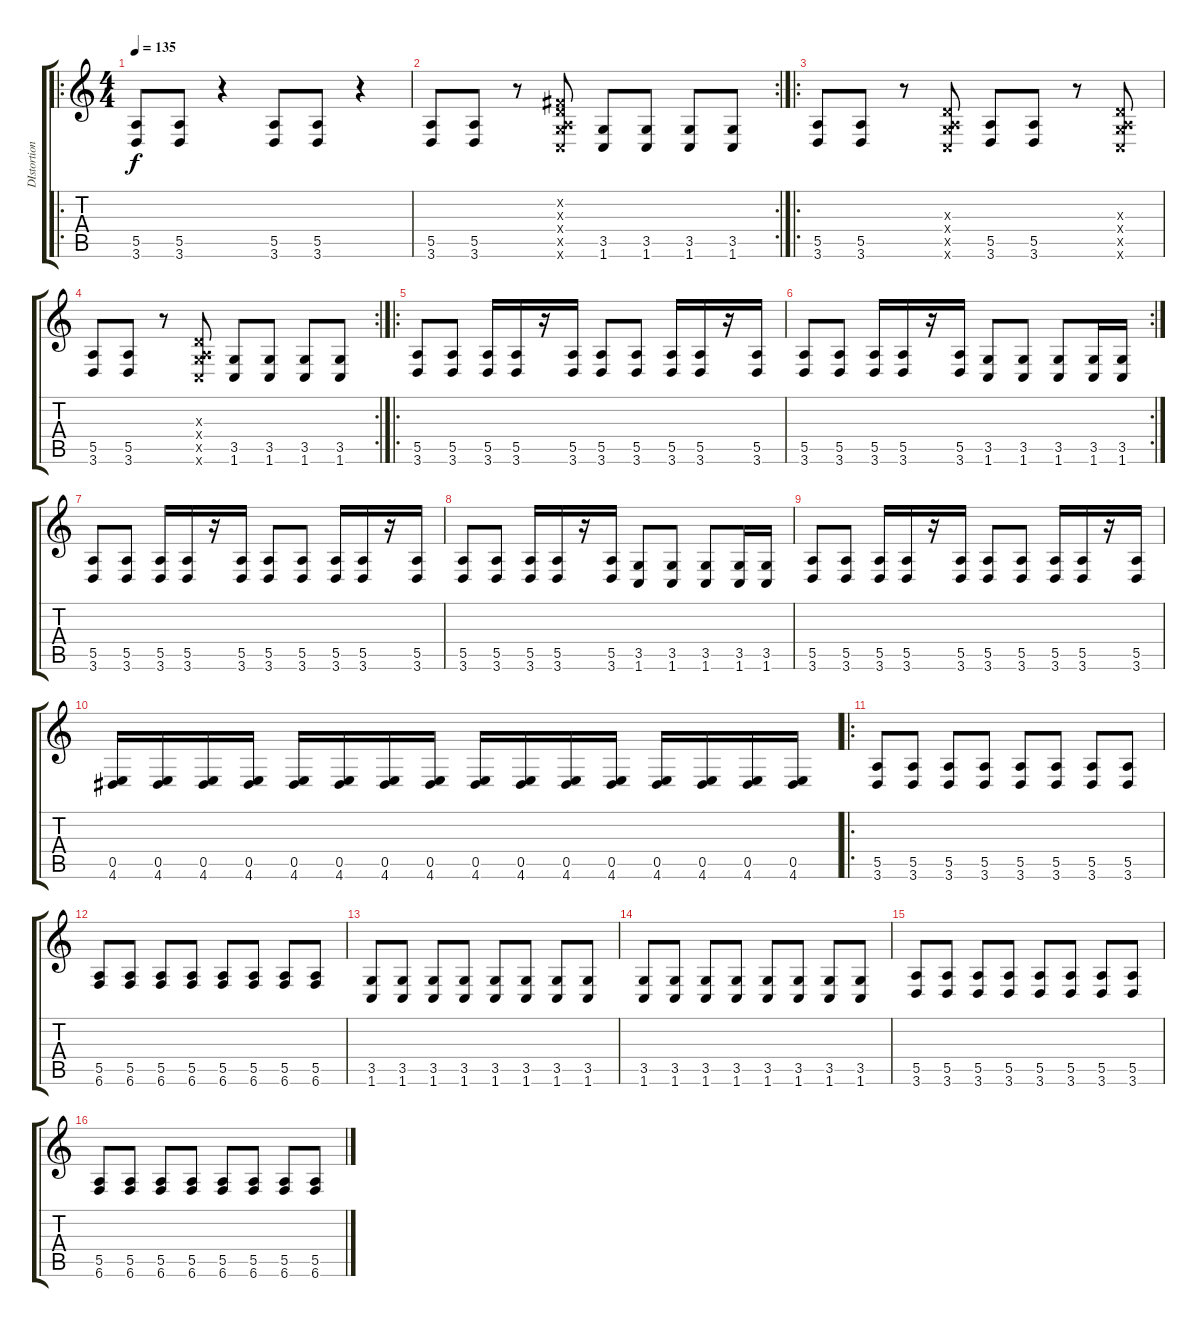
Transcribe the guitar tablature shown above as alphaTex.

\track ("DIstortion" "DIstortion") {instrument distortionguitar}
\staff {score tabs}
\tuning (B3 Gb3 D3 A2 E2 B1) {hide}
\ro
\ts (4 4)
\tempo 135
\clef g2
\ks c
(5.5 3.6).8{dy f} (5.5 3.6).8 r.4 (5.5 3.6).8 (5.5 3.6).8 r.4 |
\rc 2
(5.5 3.6).8 (5.5 3.6).8 r.8 (0.2{x} 0.3{x} 0.4{x} 3.5{x} 1.6{x}).8 (3.5 1.6).8 (3.5 1.6).8 (3.5 1.6).8 (3.5 1.6).8 |
\ro
(5.5 3.6).8 (5.5 3.6).8 r.8 (0.3{x} 0.4{x} 3.5{x} 1.6{x}).8 (5.5 3.6).8 (5.5 3.6).8 r.8 (0.3{x} 0.4{x} 3.5{x} 1.6{x}).8 |
\rc 2
(5.5 3.6).8 (5.5 3.6).8 r.8 (0.3{x} 0.4{x} 3.5{x} 1.6{x}).8 (3.5 1.6).8 (3.5 1.6).8 (3.5 1.6).8 (3.5 1.6).8 |
\ro
(5.5 3.6).8 (5.5 3.6).8 (5.5 3.6).16 (5.5 3.6).16 r.16 (5.5 3.6).16 (5.5 3.6).8 (5.5 3.6).8 (5.5 3.6).16 (5.5 3.6).16 r.16 (5.5 3.6).16 |
\rc 2
(5.5 3.6).8 (5.5 3.6).8 (5.5 3.6).16 (5.5 3.6).16 r.16 (5.5 3.6).16 (3.5 1.6).8 (3.5 1.6).8 (3.5 1.6).8 (3.5 1.6).16 (3.5 1.6).16 |
(5.5 3.6).8 (5.5 3.6).8 (5.5 3.6).16 (5.5 3.6).16 r.16 (5.5 3.6).16 (5.5 3.6).8 (5.5 3.6).8 (5.5 3.6).16 (5.5 3.6).16 r.16 (5.5 3.6).16 |
(5.5 3.6).8 (5.5 3.6).8 (5.5 3.6).16 (5.5 3.6).16 r.16 (5.5 3.6).16 (3.5 1.6).8 (3.5 1.6).8 (3.5 1.6).8 (3.5 1.6).16 (3.5 1.6).16 |
(5.5 3.6).8 (5.5 3.6).8 (5.5 3.6).16 (5.5 3.6).16 r.16 (5.5 3.6).16 (5.5 3.6).8 (5.5 3.6).8 (5.5 3.6).16 (5.5 3.6).16 r.16 (5.5 3.6).16 |
(0.5 4.6).16 (0.5 4.6).16 (0.5 4.6).16 (0.5 4.6).16 (0.5 4.6).16 (0.5 4.6).16 (0.5 4.6).16 (0.5 4.6).16 (0.5 4.6).16 (0.5 4.6).16 (0.5 4.6).16 (0.5 4.6).16 (0.5 4.6).16 (0.5 4.6).16 (0.5 4.6).16 (0.5 4.6).16 |
\ro
(5.5 3.6).8 (5.5 3.6).8 (5.5 3.6).8 (5.5 3.6).8 (5.5 3.6).8 (5.5 3.6).8 (5.5 3.6).8 (5.5 3.6).8 |
(5.5 6.6).8 (5.5 6.6).8 (5.5 6.6).8 (5.5 6.6).8 (5.5 6.6).8 (5.5 6.6).8 (5.5 6.6).8 (5.5 6.6).8 |
(3.5 1.6).8 (3.5 1.6).8 (3.5 1.6).8 (3.5 1.6).8 (3.5 1.6).8 (3.5 1.6).8 (3.5 1.6).8 (3.5 1.6).8 |
(3.5 1.6).8 (3.5 1.6).8 (3.5 1.6).8 (3.5 1.6).8 (3.5 1.6).8 (3.5 1.6).8 (3.5 1.6).8 (3.5 1.6).8 |
(5.5 3.6).8 (5.5 3.6).8 (5.5 3.6).8 (5.5 3.6).8 (5.5 3.6).8 (5.5 3.6).8 (5.5 3.6).8 (5.5 3.6).8 |
(5.5 6.6).8 (5.5 6.6).8 (5.5 6.6).8 (5.5 6.6).8 (5.5 6.6).8 (5.5 6.6).8 (5.5 6.6).8 (5.5 6.6).8
